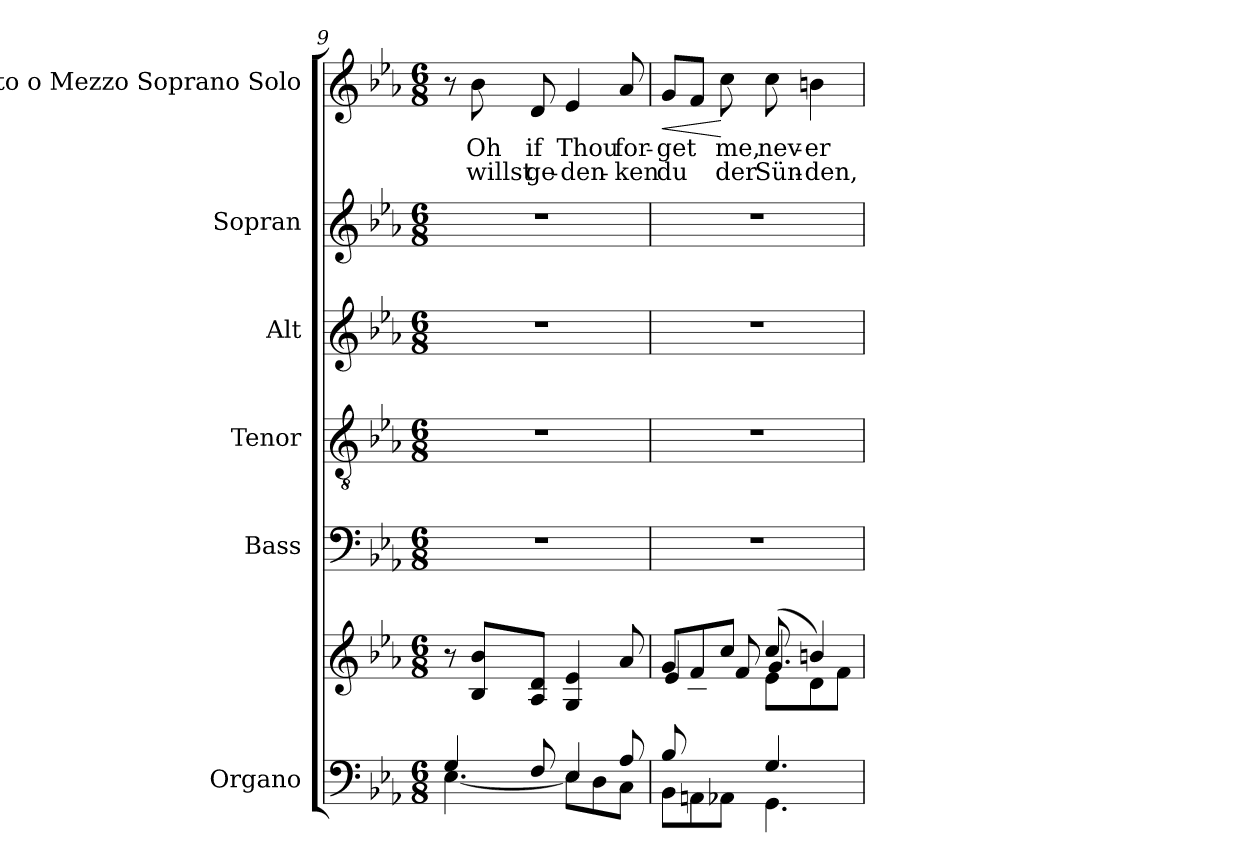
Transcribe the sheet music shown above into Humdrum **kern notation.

**kern	**kern	**kern	**kern	**kern	**kern	**kern	**text	**text	**dynam
*part6	*part6	*part5	*part4	*part3	*part2	*part1	*part1	*part1	*part1
*staff7	*staff6	*staff5	*staff4	*staff3	*staff2	*staff1	*staff1	*staff1	*staff1
*I"Organo	*	*I"Bass	*I"Tenor	*I"Alt	*I"Sopran	*I"Alto o Mezzo Soprano Solo	*	*	*
*	*	*I'B	*I'T	*I'A	*I'S	*I'S o l o	*	*	*
*clefF4	*clefG2	*clefF4	*clefGv2	*clefG2	*clefG2	*clefG2	*	*	*
*k[b-e-a-]	*k[b-e-a-]	*k[b-e-a-]	*k[b-e-a-]	*k[b-e-a-]	*k[b-e-a-]	*k[b-e-a-]	*	*	*
*E-:	*E-:	*E-:	*E-:	*E-:	*E-:	*E-:	*	*	*
*M6/8	*M6/8	*M6/8	*M6/8	*M6/8	*M6/8	*M6/8	*	*	*
=9	=9	=9	=9	=9	=9	=9	=9	=9	=9
*^	*	*	*	*	*	*	*	*	*
4G/	[4.E-\	8r	2.r	2.r	2.r	2.r	8r	.	.	.
.	.	8B-/ 8b-/L	.	.	.	.	8b-\	Oh	willst	.
8F/	.	8A-/ 8d/J	.	.	.	.	8d/	if	ge-	.
4E-/	8E-\L]	4G/ 4e-/	.	.	.	.	4e-/	Thou	-den-	.
.	8D\	.	.	.	.	.	.	.	.	.
8A-/	8C\J	8a-/	.	.	.	.	8a-/	for-	-ken	.
=10	=10	=10	=10	=10	=10	=10	=10	=10	=10	=10
*	*^	*^	*	*	*	*	*	*	*	*
*	*	*	*	*^	*	*	*	*	*	*	*	*
!	!	!	!	!	!	!	!	!	!	!	!	!	!LO:HP:b
8B-/L	4.ryy	8BB-\L	8g/L	8ryy	4e-/	2.r	2.r	2.r	2.r	8g/L	-get	du	<
2ryy	.	8AAn\	8f/	8c\	.	.	.	.	.	8f/J	.	.	.
.	.	8AA-X\J	8cc/J	8d\J	8f/	.	.	.	.	8cc\	me,	der	[
.	4.G/	4.GG\	(>8cc/	8e-\L	4.g/	.	.	.	.	8cc\	nev-	Sün-	.
.	.	.	4bn/)	8d\	.	.	.	.	.	4bn\	-er	-den,	.
8ryy	.	.	.	8f\J	.	.	.	.	.	.	.	.	.
*v	*v	*v	*	*	*	*	*	*	*	*	*	*	*
*	*v	*v	*v	*	*	*	*	*	*	*	*
=	=	=	=	=	=	=	=	=	=
*-	*-	*-	*-	*-	*-	*-	*-	*-	*-
